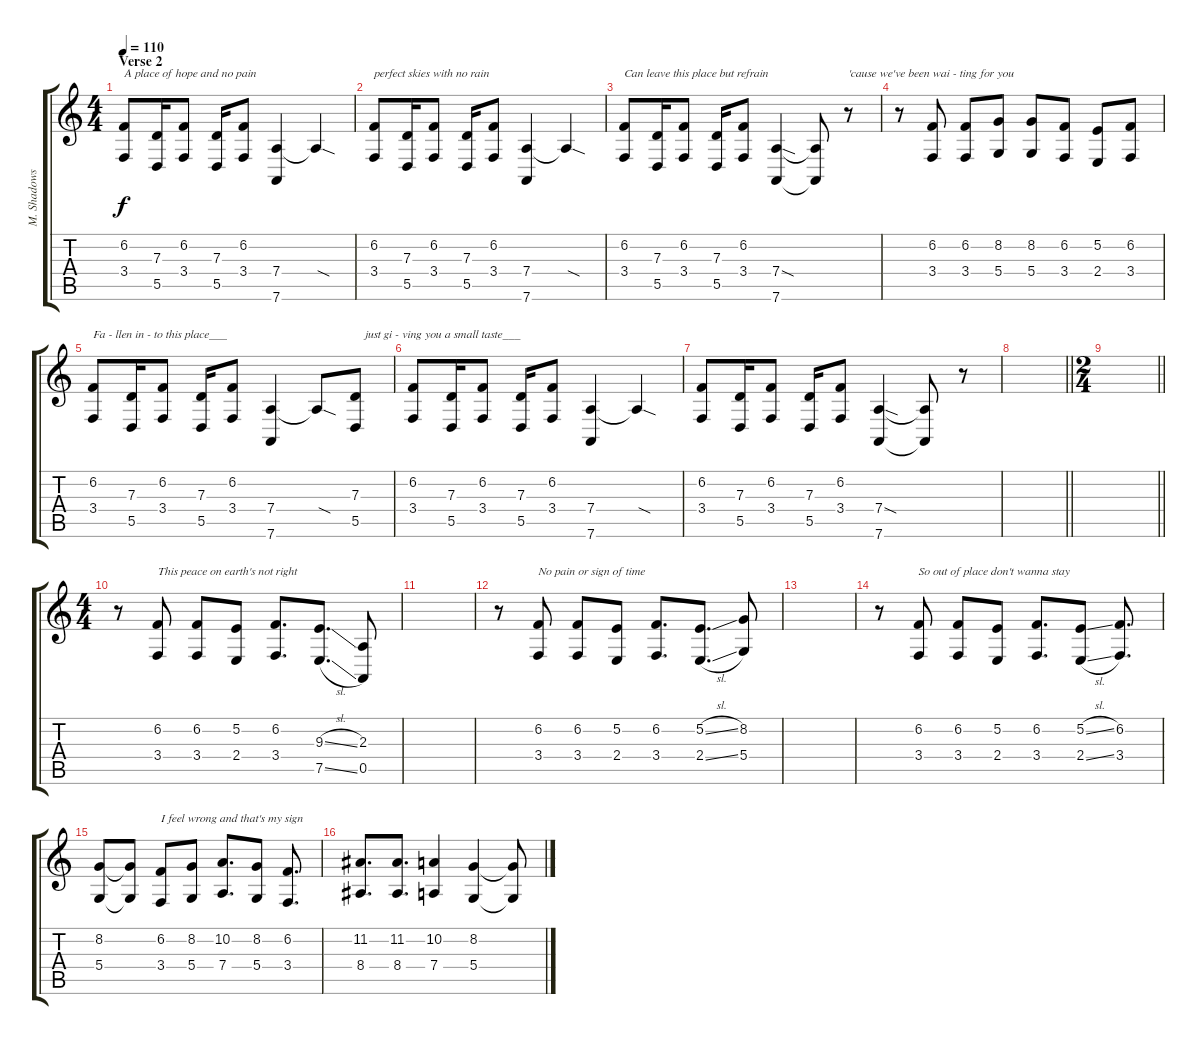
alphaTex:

\track ("M. Shadows" "M. Shadows") {instrument lead1square}
\staff {score tabs}
\tuning (E4 B3 G3 D3 A2 D2) {hide}
\ts (4 4)
\section ("" "Verse 2")
\tempo 110
\clef g2
\ks c
(6.2 3.4).8{txt "A place of hope and no pain" dy f} (7.3 5.5).16 (6.2 3.4).8 (7.3 5.5).16 (6.2 3.4).8 (7.4 7.6).4 7.4{sod t}.4 |
(6.2 3.4).8{txt "perfect skies with no rain"} (7.3 5.5).16 (6.2 3.4).8 (7.3 5.5).16 (6.2 3.4).8 (7.4 7.6).4 7.4{sod t}.4 |
(6.2 3.4).8{txt "Can leave this place but refrain"} (7.3 5.5).16 (6.2 3.4).8 (7.3 5.5).16 (6.2 3.4).8 (7.4{sod} 7.6).4 (7.4{t} 7.6{t}).8 r.8{txt "'cause we've been wai - ting for you"} |
r.8 (6.2 3.4).8 (6.2 3.4).8 (8.2 5.4).8 (8.2 5.4).8 (6.2 3.4).8 (5.2 2.4).8 (6.2 3.4).8 |
(6.2 3.4).8{txt "Fa - llen in - to this place___"} (7.3 5.5).16 (6.2 3.4).8 (7.3 5.5).16 (6.2 3.4).8 (7.4 7.6).4 7.4{sod t}.8 (7.3 5.5).8{txt "   just gi - ving you a small taste___"} |
(6.2 3.4).8 (7.3 5.5).16 (6.2 3.4).8 (7.3 5.5).16 (6.2 3.4).8 (7.4 7.6).4 7.4{sod t}.4 |
(6.2 3.4).8 (7.3 5.5).16 (6.2 3.4).8 (7.3 5.5).16 (6.2 3.4).8 (7.4{sod} 7.6).4 (7.4{t} 7.6{t}).8 r.8 |
\barLineRight lightlight
|
\ts (2 4)
\barLineRight lightlight
|
\ts (4 4)
r.8 (6.2 3.4).8{txt "This peace on earth's not right "} (6.2 3.4).8 (5.2 2.4).8 (6.2 3.4).8{d} (9.3{sl} 7.5{sl}).8{d} (2.3 0.5).8 |
|
r.8 (6.2 3.4).8{txt "No pain or sign of time "} (6.2 3.4).8 (5.2 2.4).8 (6.2 3.4).8{d} (5.2{sl} 2.4{sl}).8{d} (8.2 5.4).8 |
|
r.8 (6.2 3.4).8{txt "So out of place don't wanna stay"} (6.2 3.4).8 (5.2 2.4).8 (6.2 3.4).8{d} (5.2{sl} 2.4{sl}).8 (6.2 3.4).8{d} |
(8.2 5.4).8 (8.2{t} 5.4{t}).8 (6.2 3.4).8{txt "I feel wrong and that's my sign"} (8.2 5.4).8 (10.2 7.4).8{d} (8.2 5.4).8 (6.2 3.4).8{d} |
(11.2 8.4).8{d} (11.2 8.4).8{d} (10.2 7.4).4 (8.2 5.4).4 (8.2{t} 5.4{t}).8
